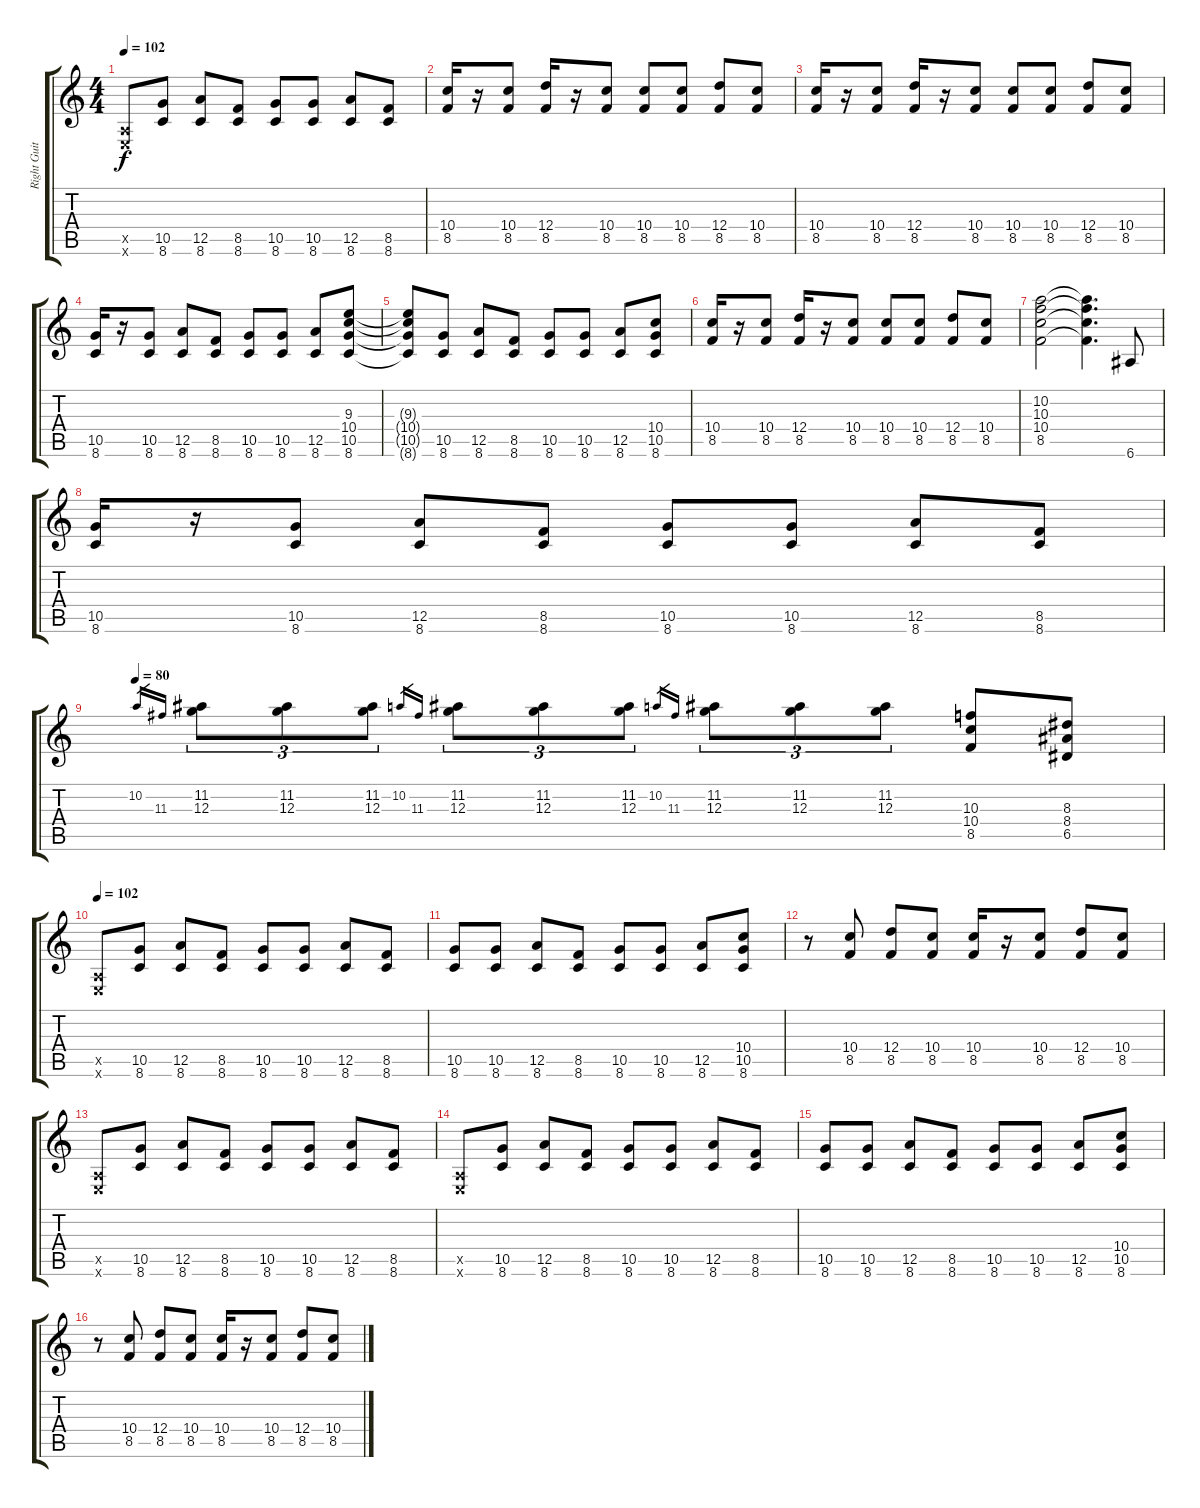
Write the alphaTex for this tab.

\track ("Right Guitar" "Right Guit") {instrument overdrivenguitar}
\staff {score tabs}
\tuning (E4 B3 G3 D3 A2 E2) {hide}
\ts (4 4)
\tempo 102
\clef g2
\ks c
(0.5{x} 0.6{x}).8{dy f} (10.5 8.6).8 (12.5 8.6).8 (8.5 8.6).8 (10.5 8.6).8 (10.5 8.6).8 (12.5 8.6).8 (8.5 8.6).8 |
(10.4 8.5).16 r.16 (10.4 8.5).8 (12.4 8.5).16 r.16 (10.4 8.5).8 (10.4 8.5).8 (10.4 8.5).8 (12.4 8.5).8 (10.4 8.5).8 |
(10.4 8.5).16 r.16 (10.4 8.5).8 (12.4 8.5).16 r.16 (10.4 8.5).8 (10.4 8.5).8 (10.4 8.5).8 (12.4 8.5).8 (10.4 8.5).8 |
(10.5 8.6).16 r.16 (10.5 8.6).8 (12.5 8.6).8 (8.5 8.6).8 (10.5 8.6).8 (10.5 8.6).8 (12.5 8.6).8 (9.3 10.4 10.5 8.6).8 |
(9.3{t} 10.4{t} 10.5{t} 8.6{t}).8 (10.5 8.6).8 (12.5 8.6).8 (8.5 8.6).8 (10.5 8.6).8 (10.5 8.6).8 (12.5 8.6).8 (10.4 10.5 8.6).8 |
(10.4 8.5).16 r.16 (10.4 8.5).8 (12.4 8.5).16 r.16 (10.4 8.5).8 (10.4 8.5).8 (10.4 8.5).8 (12.4 8.5).8 (10.4 8.5).8 |
(10.2 10.3 10.4 8.5).2 (10.2{t} 10.3{t} 10.4{t} 8.5{t}).4{d} 6.6.8 |
(10.5 8.6).16 r.16 (10.5 8.6).8 (12.5 8.6).8 (8.5 8.6).8 (10.5 8.6).8 (10.5 8.6).8 (12.5 8.6).8 (8.5 8.6).8 |
\tempo 80
10.2.16{gr} 11.3.16{gr} (11.2 12.3).8{tu (3 2)} (11.2 12.3).8{tu (3 2)} (11.2 12.3).8{tu (3 2)} 10.2.16{gr} 11.3.16{gr} (11.2 12.3).8{tu (3 2)} (11.2 12.3).8{tu (3 2)} (11.2 12.3).8{tu (3 2)} 10.2.16{gr} 11.3.16{gr} (11.2 12.3).8{tu (3 2)} (11.2 12.3).8{tu (3 2)} (11.2 12.3).8{tu (3 2)} (10.3 10.4 8.5).8 (8.3 8.4 6.5).8 |
\tempo 102
(0.5{x} 0.6{x}).8 (10.5 8.6).8 (12.5 8.6).8 (8.5 8.6).8 (10.5 8.6).8 (10.5 8.6).8 (12.5 8.6).8 (8.5 8.6).8 |
(10.5 8.6).8 (10.5 8.6).8 (12.5 8.6).8 (8.5 8.6).8 (10.5 8.6).8 (10.5 8.6).8 (12.5 8.6).8 (10.4 10.5 8.6).8 |
r.8 (10.4 8.5).8 (12.4 8.5).8 (10.4 8.5).8 (10.4 8.5).16 r.16 (10.4 8.5).8 (12.4 8.5).8 (10.4 8.5).8 |
(0.5{x} 0.6{x}).8 (10.5 8.6).8 (12.5 8.6).8 (8.5 8.6).8 (10.5 8.6).8 (10.5 8.6).8 (12.5 8.6).8 (8.5 8.6).8 |
(0.5{x} 0.6{x}).8 (10.5 8.6).8 (12.5 8.6).8 (8.5 8.6).8 (10.5 8.6).8 (10.5 8.6).8 (12.5 8.6).8 (8.5 8.6).8 |
(10.5 8.6).8 (10.5 8.6).8 (12.5 8.6).8 (8.5 8.6).8 (10.5 8.6).8 (10.5 8.6).8 (12.5 8.6).8 (10.4 10.5 8.6).8 |
r.8 (10.4 8.5).8 (12.4 8.5).8 (10.4 8.5).8 (10.4 8.5).16 r.16 (10.4 8.5).8 (12.4 8.5).8 (10.4 8.5).8
